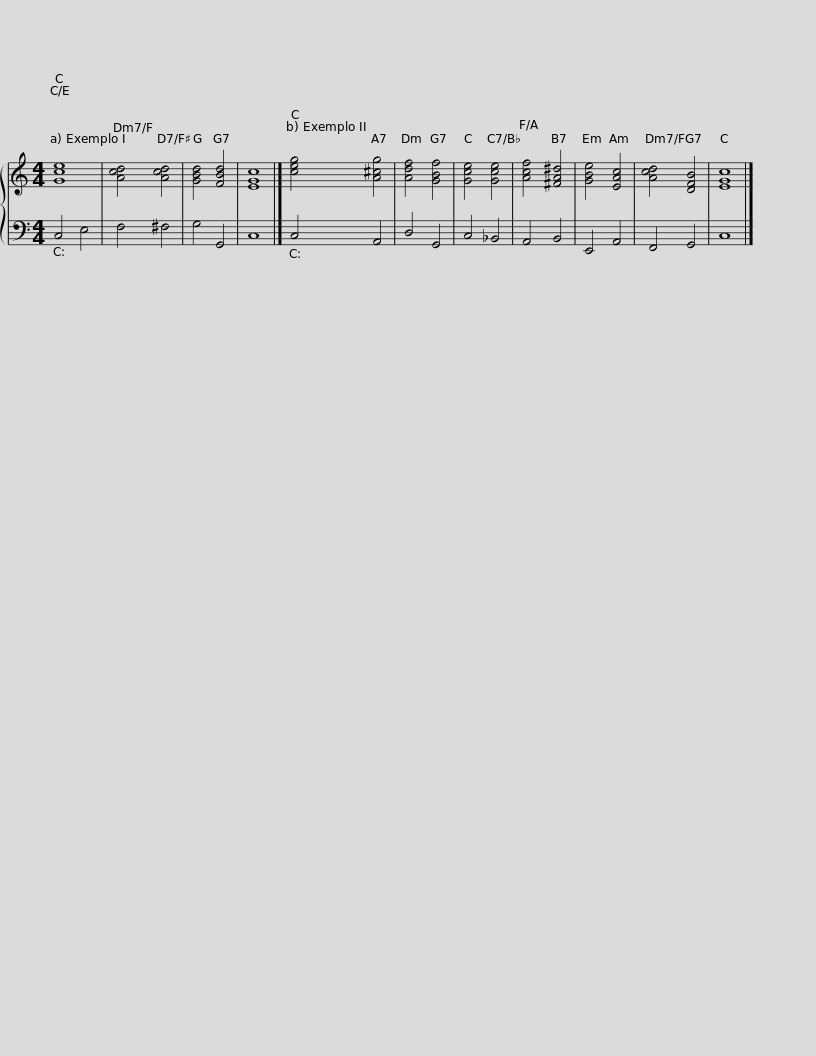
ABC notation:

X:1
%%score { 1 | 2 }
L:1/8
M:4/4
I:linebreak $
K:C
V:1 treble
V:2 bass
V:1
 [Gce]8 | [Acd]4 [Acd]4 | [GBd]4 [FBd]4 | [EGc]8 |]$ [ceg]4 [A^cg]4 | %5
 [Adf]4 [GBf]4 | [Gce]4 [Gce]4 |$ [Acf]4 [^FA^d]4 | [GBe]4 [EAc]4 | [Acd]4 [DFB]4 | %10
 [EGc]8 |] %11
V:2
 C,4 E,4 | F,4 ^F,4 | G,4 G,,4 | C,8 |]$ C,4 A,,4 | %5
 D,4 G,,4 | C,4 _B,,4 |$ A,,4 B,,4 | E,,4 A,,4 | F,,4 G,,4 | %10
 C,8 |] %11
